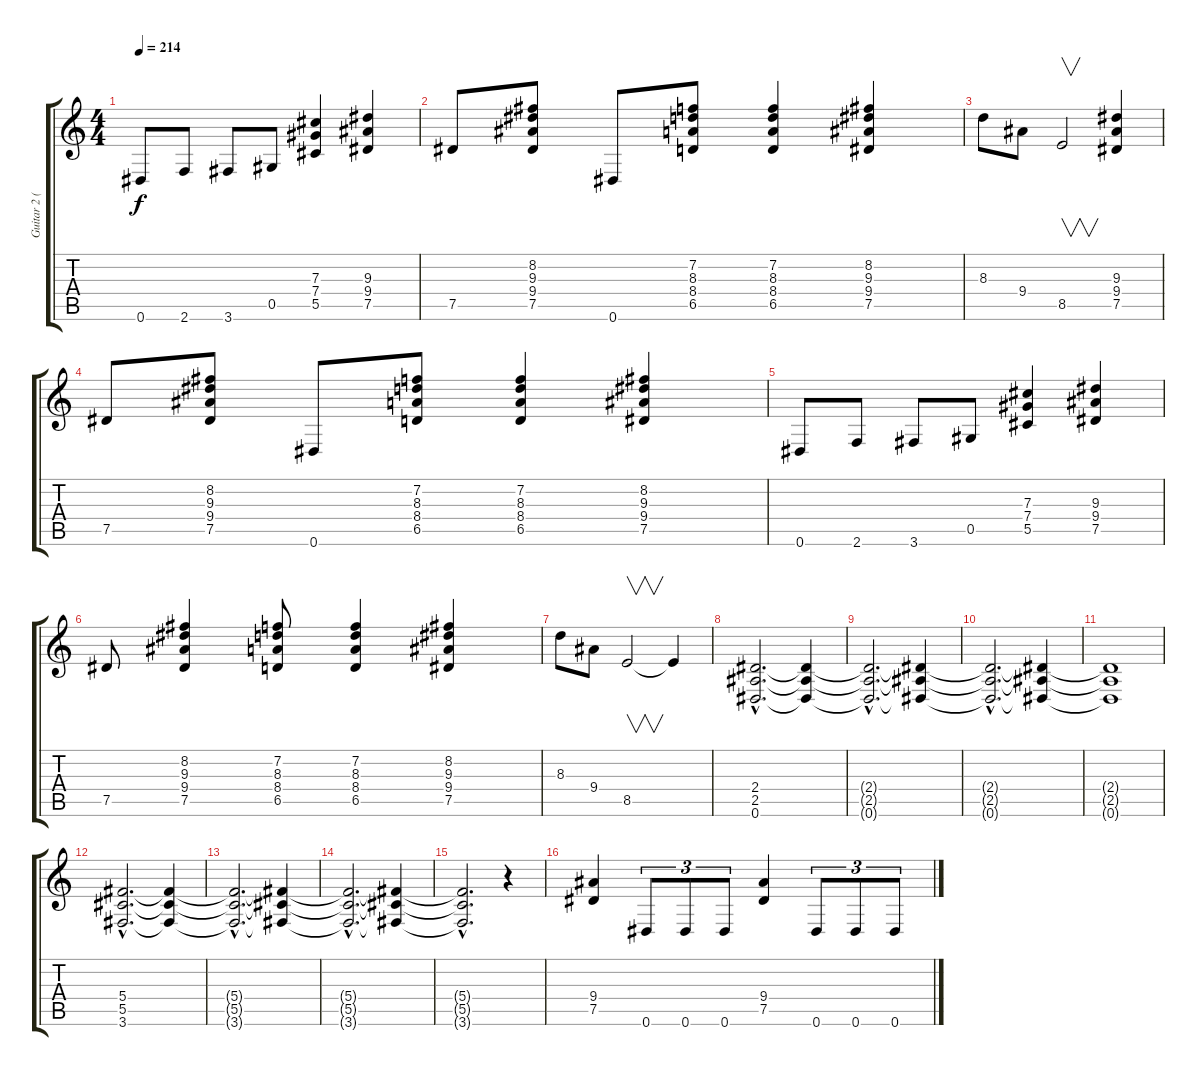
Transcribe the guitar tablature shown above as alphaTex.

\track ("Guitar 2 (Ale)" "Guitar 2 (") {instrument distortionguitar}
\staff {score tabs}
\tuning (Eb4 Bb3 Gb3 Db3 Ab2 Eb2) {hide}
\ts (4 4)
\tempo 214
\clef g2
\ks c
0.6.8{dy f} 2.6.8 3.6.8 0.5.8 (7.3 7.4 5.5).4 (9.3 9.4 7.5).4 |
7.5.8 (8.2 9.3 9.4 7.5).8 0.6.8 (7.2 8.3 8.4 6.5).8 (7.2 8.3 8.4 6.5).4 (8.2 9.3 9.4 7.5).4 |
8.3.8 9.4.8 8.5.2{v} (9.3 9.4 7.5).4 |
7.5.8 (8.2 9.3 9.4 7.5).8 0.6.8 (7.2 8.3 8.4 6.5).8 (7.2 8.3 8.4 6.5).4 (8.2 9.3 9.4 7.5).4 |
0.6.8 2.6.8 3.6.8 0.5.8 (7.3 7.4 5.5).4 (9.3 9.4 7.5).4 |
7.5.8 (8.2 9.3 9.4 7.5).4 (7.2 8.3 8.4 6.5).8 (7.2 8.3 8.4 6.5).4 (8.2 9.3 9.4 7.5).4 |
8.3.8 9.4.8 8.5.2{v} 8.5{t}.4 |
(2.4{hac} 2.5{hac} 0.6{hac}).2{d} (2.4{t} 2.5{t} 0.6{t}).4 |
(2.4{hac t} 2.5{hac t} 0.6{hac t}).2{d} (2.4{t} 2.5{t} 0.6{t}).4 |
(2.4{hac t} 2.5{hac t} 0.6{hac t}).2{d} (2.4{t} 2.5{t} 0.6{t}).4 |
(2.4{t} 2.5{t} 0.6{t}).1 |
(5.4{hac} 5.5{hac} 3.6{hac}).2{d} (5.4{t} 5.5{t} 3.6{t}).4 |
(5.4{hac t} 5.5{hac t} 3.6{hac t}).2{d} (5.4{t} 5.5{t} 3.6{t}).4 |
(5.4{hac t} 5.5{hac t} 3.6{hac t}).2{d} (5.4{t} 5.5{t} 3.6{t}).4 |
(5.4{hac t} 5.5{hac t} 3.6{hac t}).2{d} r.4 |
(9.4 7.5).4 0.6.8{tu (3 2)} 0.6.8{tu (3 2)} 0.6.8{tu (3 2)} (9.4 7.5).4 0.6.8{tu (3 2)} 0.6.8{tu (3 2)} 0.6.8{tu (3 2)}
